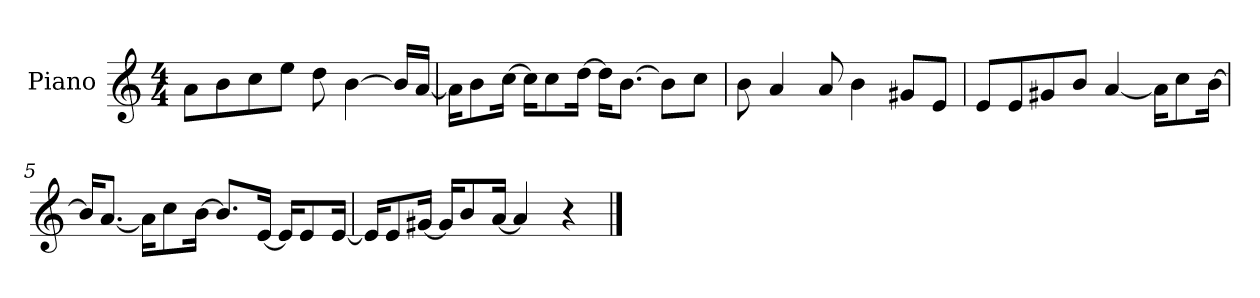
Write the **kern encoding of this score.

**kern
*part1
*staff1
*I"Piano
*I'P-no
*clefG2
*k[]
*M4/4
*MM90
=1
8a\L
8b\
8cc\
8ee\J
8dd\
[4b\
16b/LL]
[16a/JJ
=2
16a\KL]
8b\
[16cc\Jk
16cc\KL]
8cc\
[16dd\Jk
16dd\KL]
[8.b\J
8b\L]
8cc\J
=3
8b\
4a/
8a/
4b\
8g#X/L
8e/J
=4
8e/L
8e/
8g#X/
8b/J
[4a/
16a\KL]
8cc\
[16b\Jk
!!LO:LB:g=z
=5
16b/KL]
[8.a/J
16a\KL]
8cc\
[16b\Jk
8.b/L]
[16e/Jk
16e/KL]
8e/
[16e/Jk
=6
16e/KL]
8e/
[16g#X/Jk
16g#/KL]
8b/
[16a/Jk
4a/]
4r
==
*-
